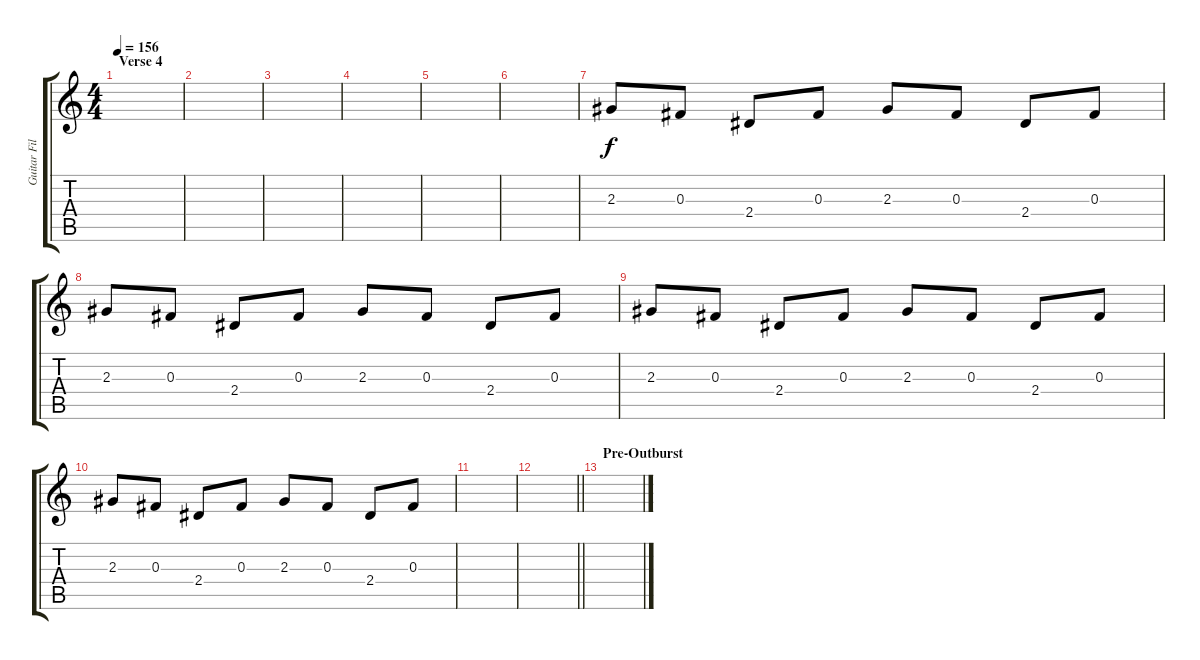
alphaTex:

\track ("Guitar Fillers" "Guitar Fil") {instrument distortionguitar}
\staff {score tabs}
\tuning (Eb4 Bb3 Gb3 Db3 Ab2 Eb2) {hide}
\ts (4 4)
\section ("" "Verse 4")
\tempo 156
\clef g2
\ks c
|
|
|
|
|
|
2.3.8{volume 11 balance 3} 0.3.8 2.4.8 0.3.8 2.3.8 0.3.8 2.4.8 0.3.8 |
2.3.8{volume 11} 0.3.8 2.4.8 0.3.8 2.3.8 0.3.8 2.4.8 0.3.8 |
2.3.8{volume 11} 0.3.8 2.4.8 0.3.8 2.3.8 0.3.8 2.4.8 0.3.8 |
2.3.8{volume 11} 0.3.8 2.4.8 0.3.8 2.3.8 0.3.8 2.4.8 0.3.8 |
|
\barLineRight lightlight
|
\section ("" "Pre-Outburst")
